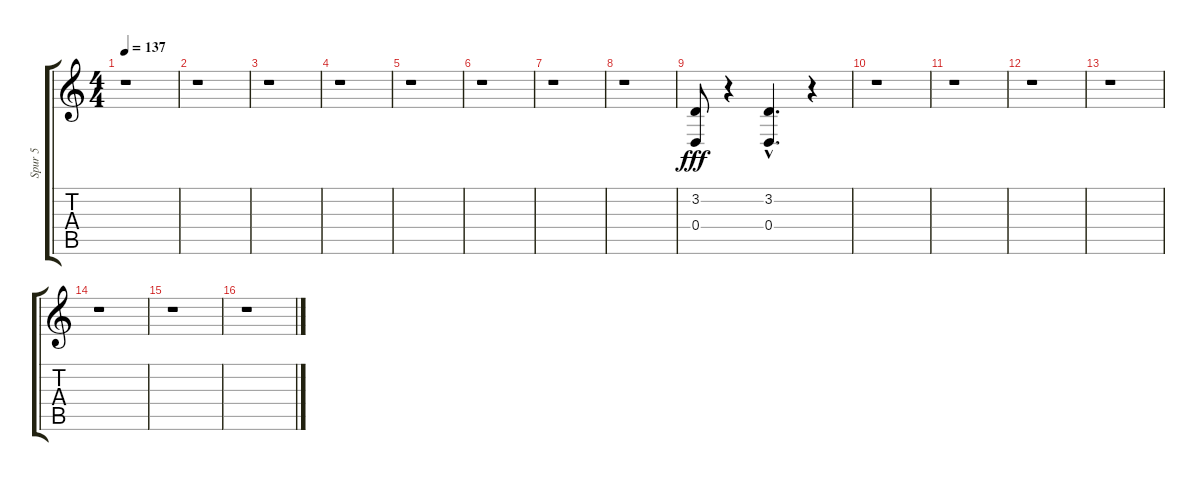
\track ("Spur 5" "Spur 5") {instrument trombone}
\staff {score tabs}
\tuning (E4 B3 G3 D3 A2 E2) {hide}
\ts (4 4)
\tempo 137
\clef g2
\ks c
r.1{dy fff} |
r.1 |
r.1 |
r.1 |
r.1 |
r.1 |
r.1 |
r.1 |
(3.2 0.4).8 r.4 (3.2{hac} 0.4{hac}).4{d} r.4 |
r.1 |
r.1 |
r.1 |
r.1 |
r.1 |
r.1 |
r.1
